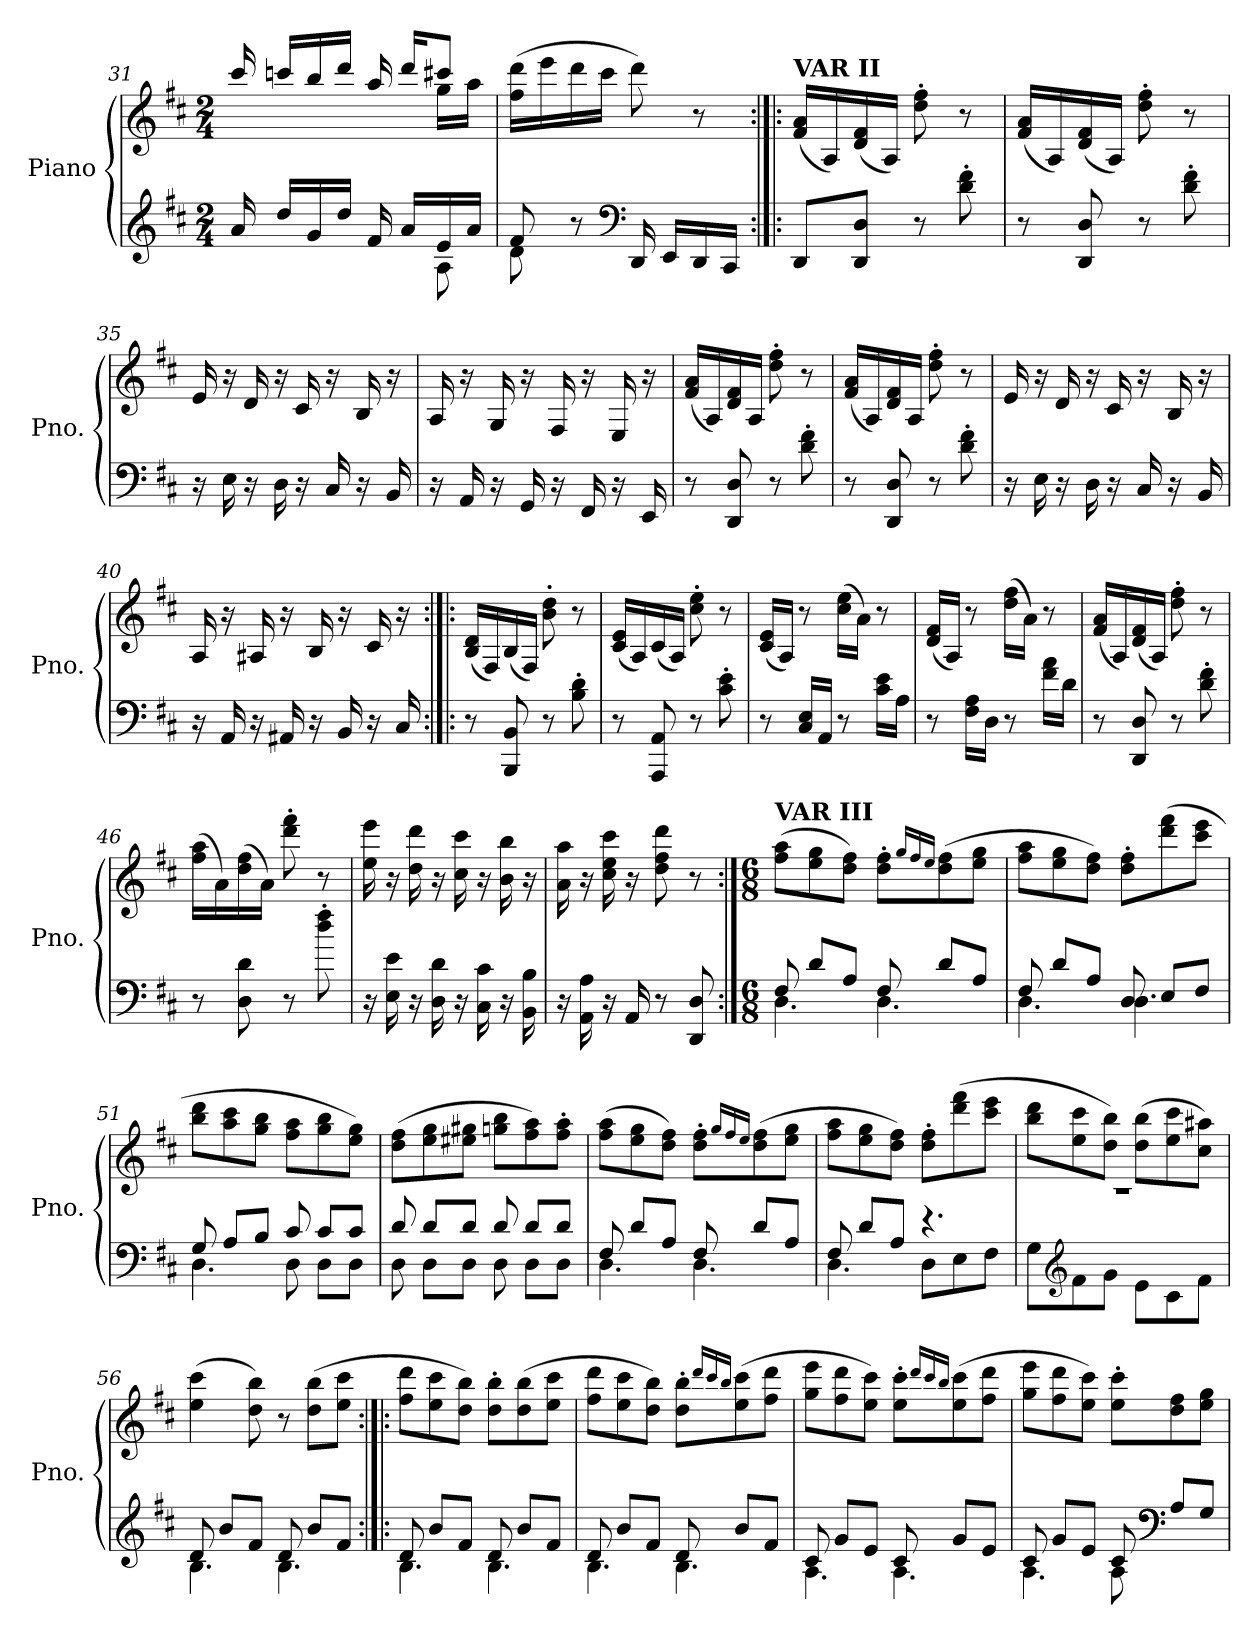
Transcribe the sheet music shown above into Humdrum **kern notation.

**kern	**kern
*part1	*part1
*staff2	*staff1
*I"Piano	*
*I'Pno.	*
*clefG2	*clefG2
*k[f#c#]	*k[f#c#]
*D:	*D:
*M2/4	*M2/4
=31	=31
*^	*^
16a/	4.ryy	16ccc#/	4.ryy
16dd/LL	.	16cccn/LL	.
16g/	.	16bb/	.
16dd/JJ	.	16ddd/JJ	.
16f#/	.	16aa/	.
16a/LL	.	16ddd/KL	.
16e/	8A\	8ccc#X/J	16gg\LL
16a/JJ	.	.	16aa\JJ
*	*	*v	*v
=32	=32	=32
8f#/	8d\	(>16ff#\ 16ddd\LL
.	.	16eee\
8r	4.ryy	16ddd\
.	.	16ccc#\JJ
*clefF4	*	*
16DD/	.	8ddd\)
16EE/LL	.	.
16DD/	.	8r
16CC#/JJ	.	.
*v	*v	*
=33:|!|:	=33:|!|:
!	!LO:TX:a:B:t=VAR II
8DD/L	(<16f#/ 16a/LL
.	16A/)
8DD/ 8D/J	(<16d/ 16f#/
.	16A/JJ)
8r	8dd\' 8ff#\'
8d\' 8f#\'	8r
=34	=34
8r	(<16f#/ 16a/LL
.	16A/)
8DD/ 8D/	(<16d/ 16f#/
.	16A/JJ)
8r	8dd\' 8ff#\'
8d\' 8f#\'	8r
!!LO:LB:g=z
=35	=35
16r	16e/
16E\	16r
16r	16d/
16D\	16r
16r	16c#/
16C#/	16r
16r	16B/
16BB/	16r
=36	=36
16r	16A/
16AA/	16r
16r	16G/
16GG/	16r
16r	16F#/
16FF#/	16r
16r	16E/
16EE/	16r
=37	=37
8r	(<16f#/ 16a/LL
.	16A/)
8DD/ 8D/	16d/ 16f#/
.	16A/JJ
8r	8dd\' 8ff#\'
8d\' 8f#\'	8r
=38	=38
8r	(<16f#/ 16a/LL
.	16A/)
8DD/ 8D/	16d/ 16f#/
.	16A/JJ
8r	8dd\' 8ff#\'
8d\' 8f#\'	8r
=39	=39
16r	16e/
16E\	16r
16r	16d/
16D\	16r
16r	16c#/
16C#/	16r
16r	16B/
16BB/	16r
!!LO:LB:g=z
=40	=40
16r	16A/
16AA/	16r
16r	16A#X/
16AA#X/	16r
16r	16B/
16BB/	16r
16r	16c#/
16C#/	16r
=41:|!|:	=41:|!|:
8r	(<16B/ 16d/LL
.	16F#/)
8BBB/ 8BB/	(<16B/
.	16F#/JJ)
8r	8b\' 8dd\'
8B\' 8d\'	8r
=42	=42
8r	(<16c#/ 16e/LL
.	16A/)
8AAA/ 8AA/	(<16c#/
.	16A/JJ)
8r	8cc#\' 8ee\'
8c#\' 8e\'	8r
=43	=43
8r	(<16c#/ 16e/LL
.	16A/JJ)
16C#/ 16E/LL	8r
16AA/JJ	.
8r	(>16cc#\ 16ee\LL
.	16a\JJ)
16c#\ 16e\LL	8r
16A\JJ	.
=44	=44
8r	(<16d/ 16f#/LL
.	16A/JJ)
16F#\ 16A\LL	8r
16D\JJ	.
8r	(>16dd\ 16ff#\LL
.	16a\JJ)
16f#\ 16a\LL	8r
16d\JJ	.
!!LO:LB:g=z
=45	=45
8r	(<16f#/ 16a/LL
.	16A/)
8DD/ 8D/	(<16d/ 16f#/
.	16A/JJ)
8r	8dd\' 8ff#\'
8d\' 8f#\'	8r
=46	=46
8r	(>16ff#\ 16aa\LL
.	16a\)
8D\ 8d\	(>16dd\ 16ff#\
.	16a\JJ)
8r	8ddd\' 8fff#\'
8dd\' 8ff#\'	8r
=47	=47
16r	16ee\ 16eee\
16E\ 16e\	16r
16r	16dd\ 16ddd\
16D\ 16d\	16r
16r	16cc#\ 16ccc#\
16C#\ 16c#\	16r
16r	16b\ 16bb\
16BB\ 16B\	16r
=48	=48
16r	16a\ 16aa\
16AA\ 16A\	16r
16r	16cc#\ 16ee\ 16ccc#\
16AA/	16r
8r	8dd\ 8ff#\ 8ddd\
8DD/ 8D/	8r
=49:|!	=49:|!
*M6/8	*M6/8
*^	*
!	!	!LO:TX:a:B:t=VAR III
8F#/	4.D\	(>8ff#\ 8aa\L
8d/L	.	8ee\ 8gg\
8A/J	.	8dd\ 8ff#\J)
8F#/	4.D\	8dd\' 8ff#\'L
.	.	16qgg/LL
.	.	16qff#/
.	.	16qee/JJ
8d/L	.	(>8dd\ 8ff#\
8A/J	.	8ee\ 8gg\J
!!LO:LB:g=z
=50	=50	=50
8F#/	4.D\	8ff#\ 8aa\L
8d/L	.	8ee\ 8gg\
8A/J	.	8dd\ 8ff#\J)
8D/	4.D\	8dd\' 8ff#\'L
8E/L	.	(>8ddd\ 8fff#\
8F#/J	.	8ccc#\ 8eee\J
=51	=51	=51
8G/	4.D\	8bb\ 8ddd\L
8A/L	.	8aa\ 8ccc#\
8B/J	.	8gg\ 8bb\J
8c#/	8D\	8ff#\ 8aa\L
8c#/L	8D\L	8gg\ 8bb\
8c#/J	8D\J	8ee\ 8gg\J)
=52	=52	=52
8d/	8D\	(>8dd\ 8ff#\L
8d/L	8D\L	8ee\ 8gg\
8d/J	8D\J	8ee#X\ 8gg#X\J
8d/	8D\	8ggn\ 8bb\L
8d/L	8D\L	8ff#\ 8aa\)
8d/J	8D\J	8ff#\' 8aa\'J
=53	=53	=53
8F#/	4.D\	(>8ff#\ 8aa\L
8d/L	.	8ee\ 8gg\
8A/J	.	8dd\ 8ff#\J)
8F#/	4.D\	8dd\' 8ff#\'L
.	.	16qgg/LL
.	.	16qff#/
.	.	16qee/JJ
8d/L	.	(>8dd\ 8ff#\
8A/J	.	8ee\ 8gg\J
=54	=54	=54
8F#/	4.D\	8ff#\ 8aa\L
8d/L	.	8ee\ 8gg\
8A/J	.	8dd\ 8ff#\J)
4.r	8D\L	8dd\' 8ff#\'L
.	8E\	(>8ddd\ 8fff#\
.	8F#\J	8ccc#\ 8eee\J
!!LO:LB:g=z
=55	=55	=55
2.r	8G\L	8bb\ 8ddd\L
*clefG2	*	*
.	8f#\	8ee\ 8ccc#\
.	8g\J	8dd\ 8bb\J)
.	8e\L	(>8dd\ 8bb\L
.	8c#\	8ee\ 8ccc#\
.	8f#\J	8cc#\ 8aa#X\J)
=56	=56	=56
8d/	4.B\	(>4ee\ 4ccc#\
8b/L	.	.
8f#/J	.	8dd\ 8bb\)
8d/	4.B\	8r
8b/L	.	(>8dd\ 8bb\L
8f#/J	.	8ee\ 8ccc#\J
=57:|!|:	=57:|!|:	=57:|!|:
8d/	4.B\	8ff#\ 8ddd\L
8b/L	.	8ee\ 8ccc#\
8f#/J	.	8dd\ 8bb\J)
8d/	4.B\	8dd\' 8bb\'L
8b/L	.	(>8dd\ 8bb\
8f#/J	.	8ee\ 8ccc#\J
=58	=58	=58
8d/	4.B\	8ff#\ 8ddd\L
8b/L	.	8ee\ 8ccc#\
8f#/J	.	8dd\ 8bb\J)
8d/	4.B\	8dd\' 8bb\'L
.	.	16qddd/LL
.	.	16qccc#/
.	.	16qbb/JJ
8b/L	.	(>8ee\ 8ccc#\
8f#/J	.	8ff#\ 8ddd\J
!!LO:PB:g=z
=59	=59	=59
8c#/	4.A\	8gg\ 8eee\L
8g/L	.	8ff#\ 8ddd\
8e/J	.	8ee\ 8ccc#\J)
8c#/	4.A\	8ee\' 8ccc#\'L
.	.	16qddd/LL
.	.	16qccc#/
.	.	16qbb/JJ
8g/L	.	(>8ee\ 8ccc#\
8e/J	.	8ff#\ 8ddd\J
=60	=60	=60
8c#/	4.A\	8gg\ 8eee\L
8g/L	.	8ff#\ 8ddd\
8e/J	.	8ee\ 8ccc#\J)
8c#/	8A\	8ee\' 8ccc#\'L
*clefF4	*	*
8A/L	4ryy	8dd\ 8ff#\
8G/J	.	8ee\ 8gg\J
*v	*v	*
=	=
*-	*-
